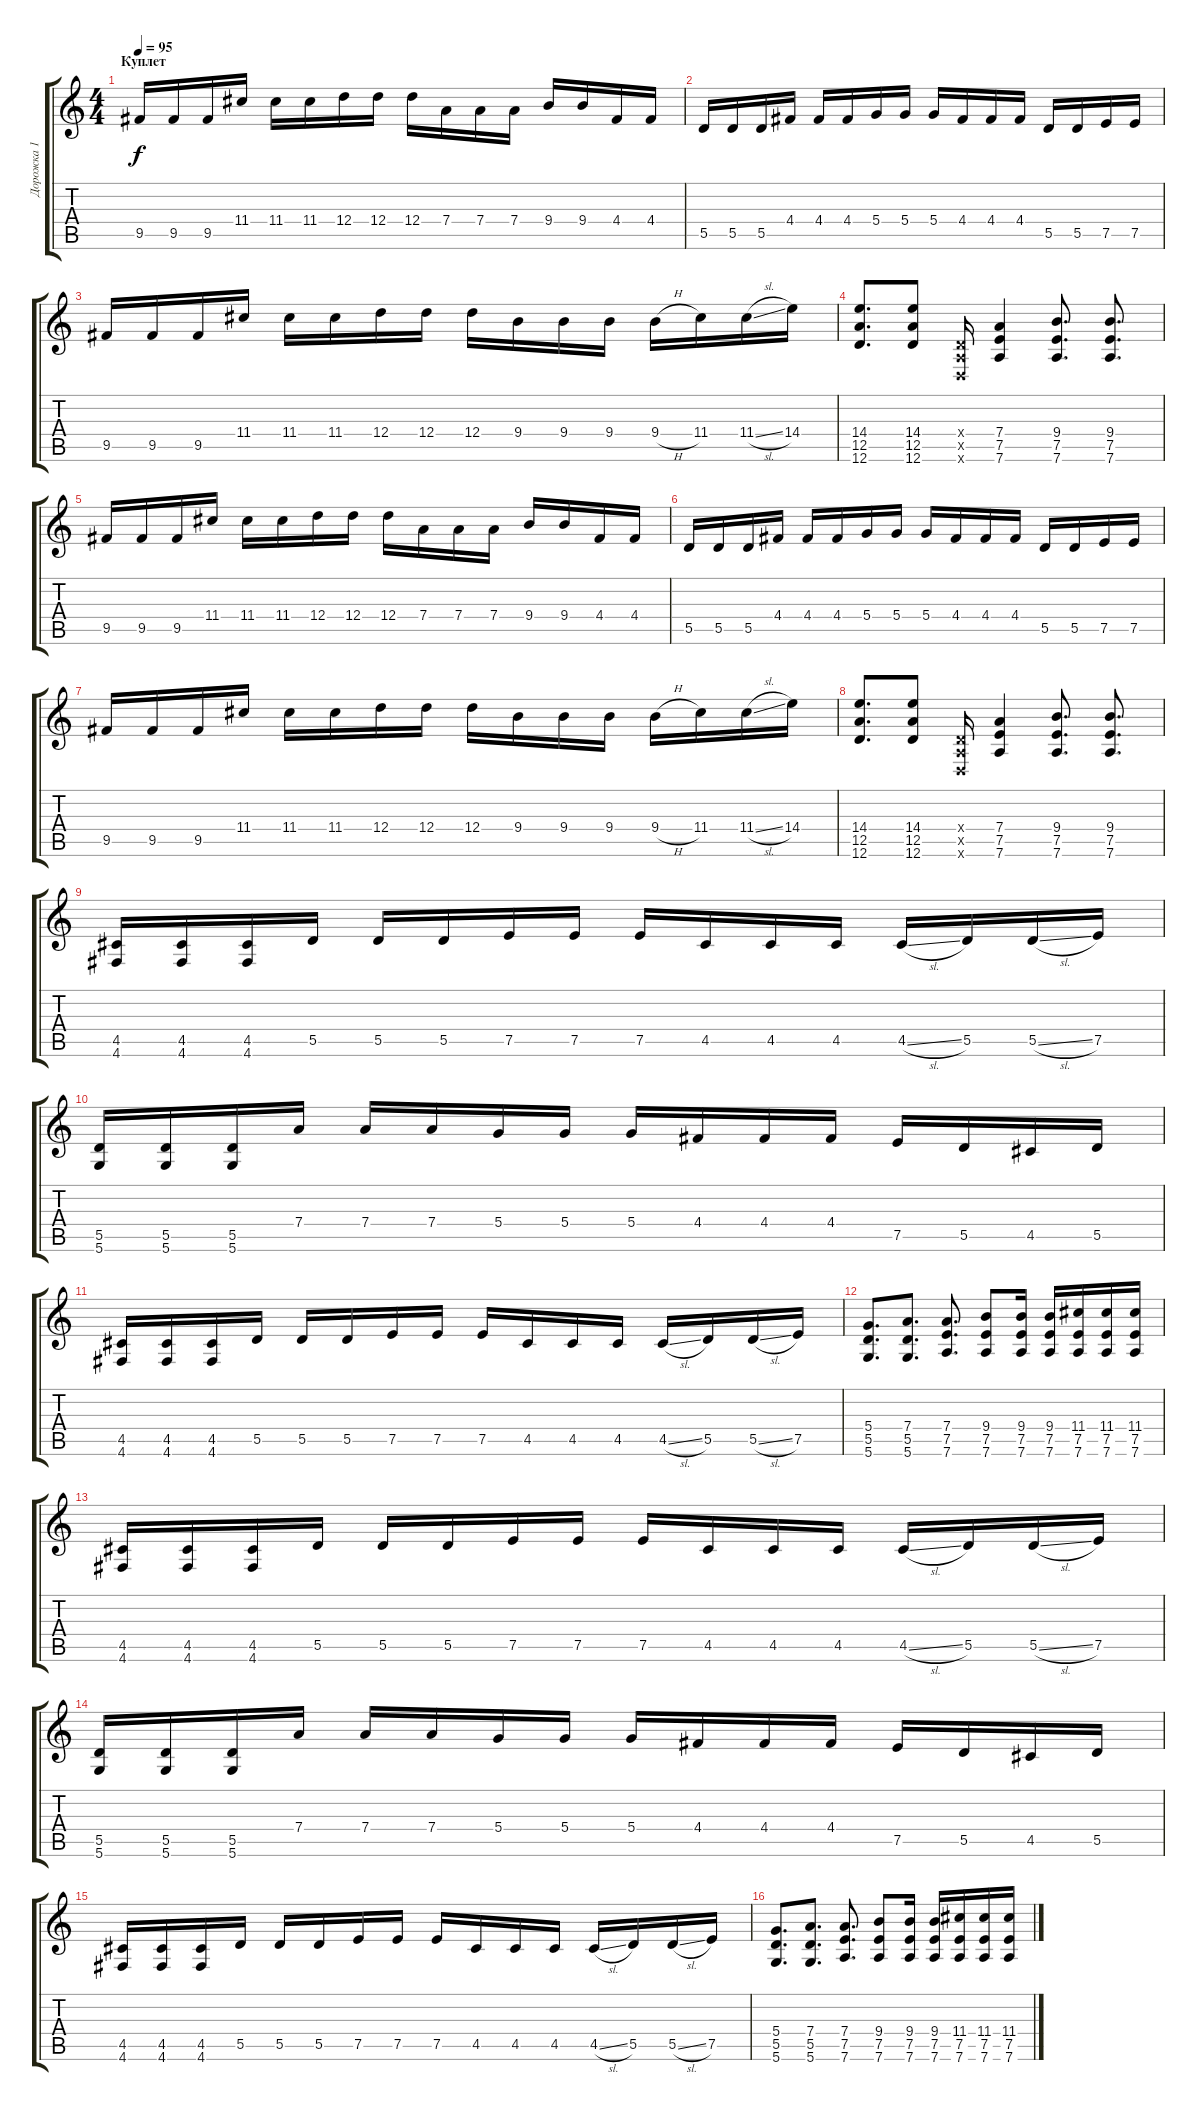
\track ("Дорожка 1" "Дорожка 1") {instrument acousticguitarsteel}
\staff {score tabs}
\tuning (E4 B3 G3 D3 A2 D2) {hide}
\ts (4 4)
\section ("" "Куплет")
\tempo 95
\clef g2
\ks c
9.5.16{dy f} 9.5.16 9.5.16 11.4.16 11.4.16 11.4.16 12.4.16 12.4.16 12.4.16 7.4.16 7.4.16 7.4.16 9.4.16 9.4.16 4.4.16 4.4.16 |
5.5.16 5.5.16 5.5.16 4.4.16 4.4.16 4.4.16 5.4.16 5.4.16 5.4.16 4.4.16 4.4.16 4.4.16 5.5.16 5.5.16 7.5.16 7.5.16 |
9.5.16 9.5.16 9.5.16 11.4.16 11.4.16 11.4.16 12.4.16 12.4.16 12.4.16 9.4.16 9.4.16 9.4.16 9.4{h}.16 11.4.16 11.4{sl}.16 14.4.16 |
(14.4 12.5 12.6).8{d} (14.4 12.5 12.6).8 (0.4{x} 0.5{x} 0.6{x}).16 (7.4 7.5 7.6).4 (9.4 7.5 7.6).8{d} (9.4 7.5 7.6).8{d} |
9.5.16 9.5.16 9.5.16 11.4.16 11.4.16 11.4.16 12.4.16 12.4.16 12.4.16 7.4.16 7.4.16 7.4.16 9.4.16 9.4.16 4.4.16 4.4.16 |
5.5.16 5.5.16 5.5.16 4.4.16 4.4.16 4.4.16 5.4.16 5.4.16 5.4.16 4.4.16 4.4.16 4.4.16 5.5.16 5.5.16 7.5.16 7.5.16 |
9.5.16 9.5.16 9.5.16 11.4.16 11.4.16 11.4.16 12.4.16 12.4.16 12.4.16 9.4.16 9.4.16 9.4.16 9.4{h}.16 11.4.16 11.4{sl}.16 14.4.16 |
(14.4 12.5 12.6).8{d} (14.4 12.5 12.6).8 (0.4{x} 0.5{x} 0.6{x}).16 (7.4 7.5 7.6).4 (9.4 7.5 7.6).8{d} (9.4 7.5 7.6).8{d} |
(4.5 4.6).16 (4.5 4.6).16 (4.5 4.6).16 5.5.16 5.5.16 5.5.16 7.5.16 7.5.16 7.5.16 4.5.16 4.5.16 4.5.16 4.5{sl}.16 5.5.16 5.5{sl}.16 7.5.16 |
(5.5 5.6).16 (5.5 5.6).16 (5.5 5.6).16 7.4.16 7.4.16 7.4.16 5.4.16 5.4.16 5.4.16 4.4.16 4.4.16 4.4.16 7.5.16 5.5.16 4.5.16 5.5.16 |
(4.5 4.6).16 (4.5 4.6).16 (4.5 4.6).16 5.5.16 5.5.16 5.5.16 7.5.16 7.5.16 7.5.16 4.5.16 4.5.16 4.5.16 4.5{sl}.16 5.5.16 5.5{sl}.16 7.5.16 |
(5.4 5.5 5.6).8{d} (7.4 5.5 5.6).8{d} (7.4 7.5 7.6).8{d} (9.4 7.5 7.6).8 (9.4 7.5 7.6).16 (9.4 7.5 7.6).16 (11.4 7.5 7.6).16 (11.4 7.5 7.6).16 (11.4 7.5 7.6).16 |
(4.5 4.6).16 (4.5 4.6).16 (4.5 4.6).16 5.5.16 5.5.16 5.5.16 7.5.16 7.5.16 7.5.16 4.5.16 4.5.16 4.5.16 4.5{sl}.16 5.5.16 5.5{sl}.16 7.5.16 |
(5.5 5.6).16 (5.5 5.6).16 (5.5 5.6).16 7.4.16 7.4.16 7.4.16 5.4.16 5.4.16 5.4.16 4.4.16 4.4.16 4.4.16 7.5.16 5.5.16 4.5.16 5.5.16 |
(4.5 4.6).16 (4.5 4.6).16 (4.5 4.6).16 5.5.16 5.5.16 5.5.16 7.5.16 7.5.16 7.5.16 4.5.16 4.5.16 4.5.16 4.5{sl}.16 5.5.16 5.5{sl}.16 7.5.16 |
(5.4 5.5 5.6).8{d} (7.4 5.5 5.6).8{d} (7.4 7.5 7.6).8{d} (9.4 7.5 7.6).8 (9.4 7.5 7.6).16 (9.4 7.5 7.6).16 (11.4 7.5 7.6).16 (11.4 7.5 7.6).16 (11.4 7.5 7.6).16
